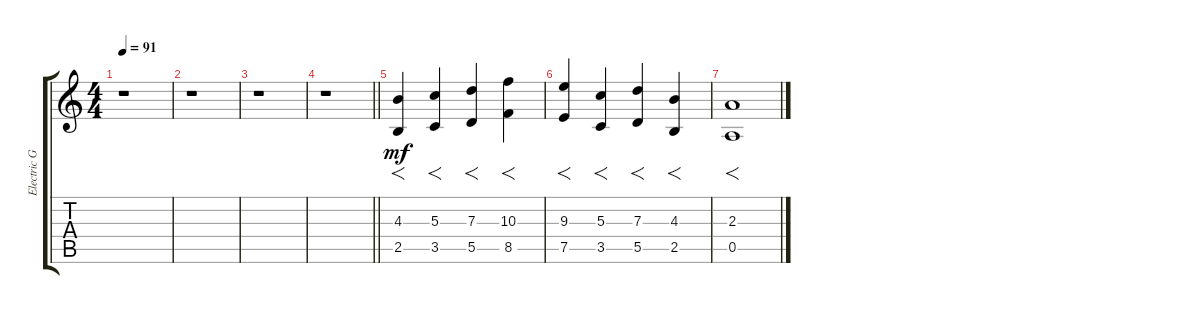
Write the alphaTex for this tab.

\track ("Electric Guitar: fills (left)" "Electric G") {instrument electricguitarclean}
\staff {score tabs}
\tuning (E4 B3 G3 D3 A2 E2) {hide}
\ts (4 4)
\tempo 91
\clef g2
\ks c
r.1{dy mf} |
r.1 |
r.1 |
\barLineRight lightlight
r.1 |
(4.3 2.5).4{f} (5.3 3.5).4{f} (7.3 5.5).4{f} (10.3 8.5).4{f} |
(9.3 7.5).4{f} (5.3 3.5).4{f} (7.3 5.5).4{f} (4.3 2.5).4{f} |
(2.3 0.5).1{f}
